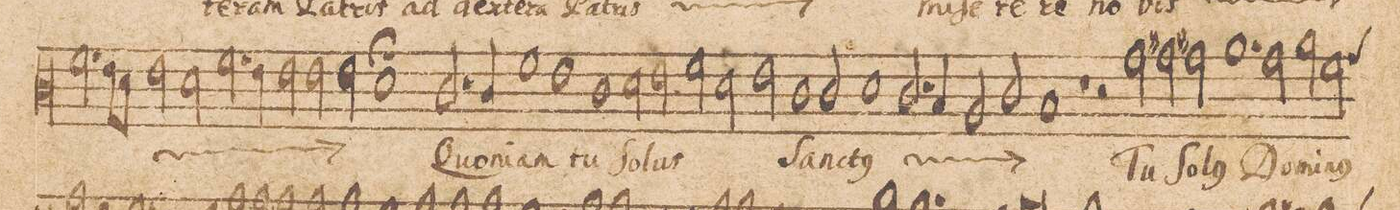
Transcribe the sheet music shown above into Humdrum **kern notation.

**kern	**text
*I"[CANTVS.]	*
*clefC3	*
*k[]	*
*met(c|)	*
*M2/1	*
2.f\	no-
=113-	=113-
8e\L	.
8d\J	.
2e\	-bis
2d\	mi-
2.f\	-ſe-
=114-	=114-
4e\	.
2e\	-re
2e\	-re
2e\	no-
=115-	=115-
1d;	-bis
*	*Xij
2.c/	Quo-
4c/	-ni-
=116-	=116-
1f	-am
1e	tu
=117-	=117-
1c	ſo-
2d\	-l(us)
2e\	.
=118-	=118-
2f\	.
2d\	.
2e\	.
1c\	ſan-
=119-	=119-
2c/	-ct(us)
*	*ij
1d	tu
=120-	=120-
2.c/	ſo-
4B/	.
2A/	-l(us)
2c/	ſan-
=121-	=121-
1B	-ct(us)
*	*Xij
1r	.
=122-	=122-
2r	.
2g\	Tu
2g#X\	ſo-
2g#X\	-l(us)
=123-	=123-
1.a	Do-
2g#X\	.
=124-	=124-
2a\	-mi-
*custos:g	*
2f\	-n(us)
*-	*-
